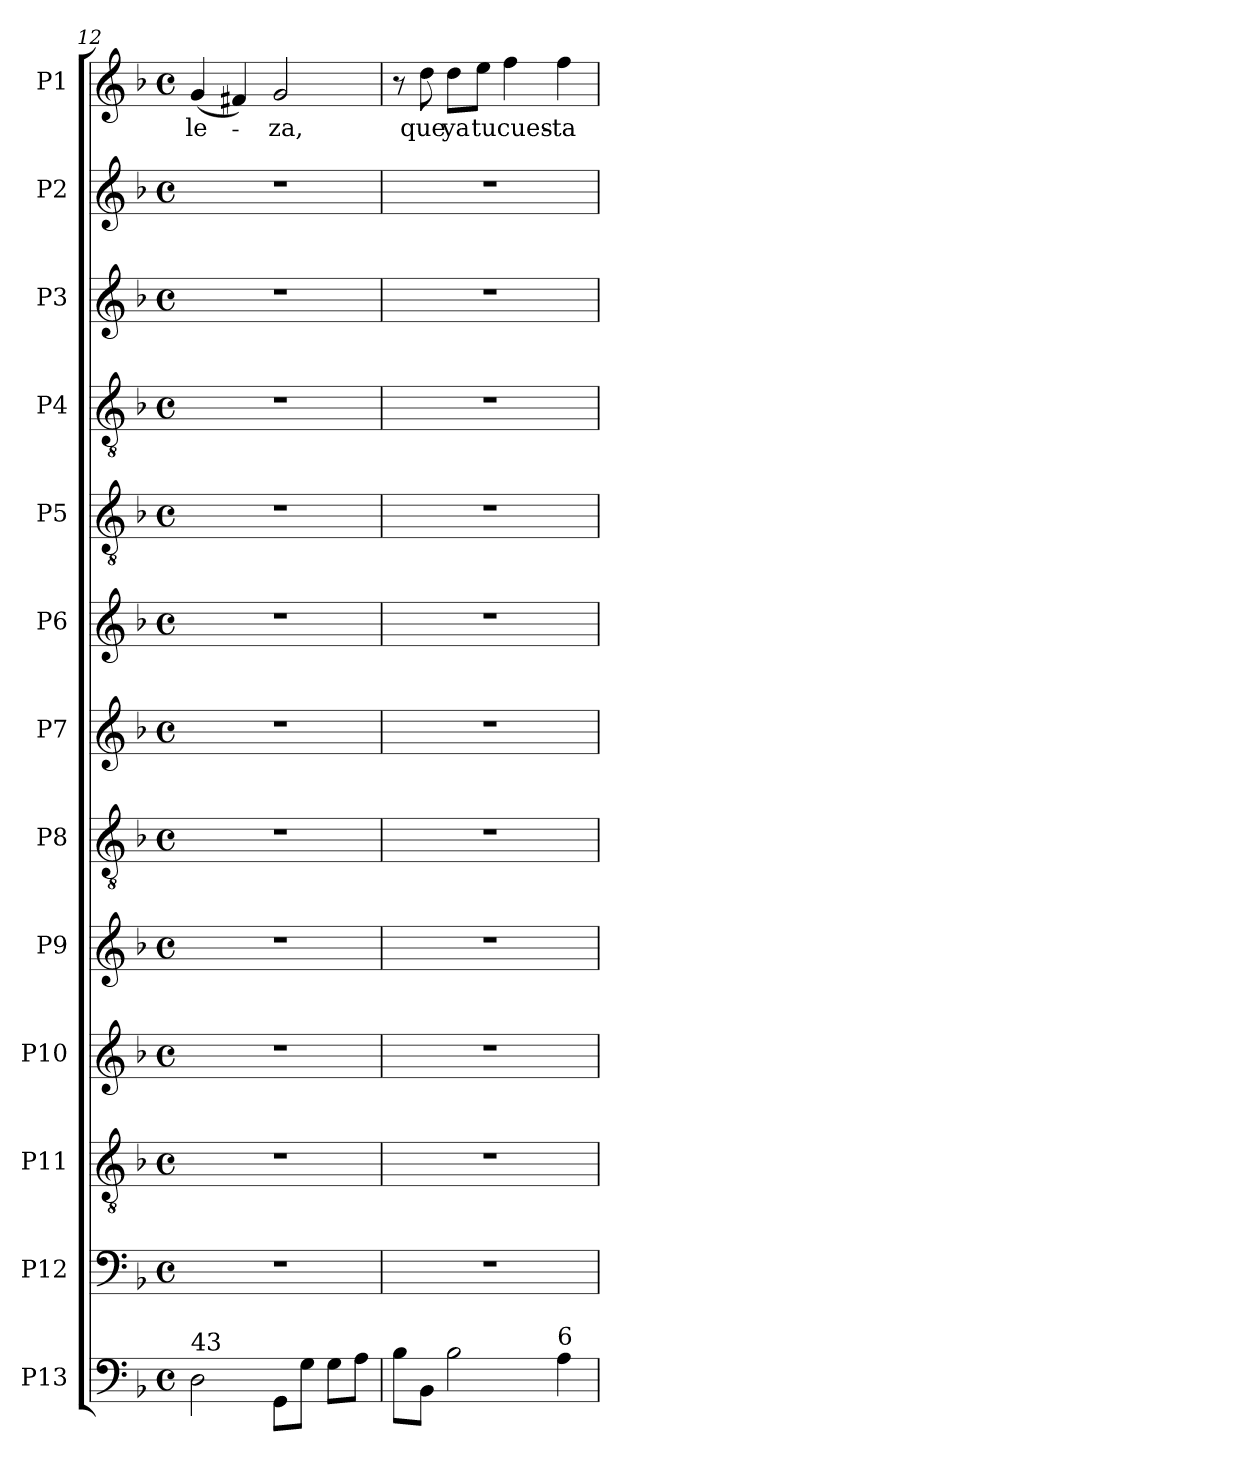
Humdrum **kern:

**kern	**kern	**kern	**kern	**kern	**kern	**kern	**kern	**kern	**kern	**kern	**kern	**kern	**text
*part13	*part12	*part11	*part10	*part9	*part8	*part7	*part6	*part5	*part4	*part3	*part2	*part1	*part1
*staff13	*staff12	*staff11	*staff10	*staff9	*staff8	*staff7	*staff6	*staff5	*staff4	*staff3	*staff2	*staff1	*staff1
*I"P13	*I"P12	*I"P11	*I"P10	*I"P9	*I"P8	*I"P7	*I"P6	*I"P5	*I"P4	*I"P3	*I"P2	*I"P1	*
*clefF4	*clefF4	*clefGv2	*clefG2	*clefG2	*clefGv2	*clefG2	*clefG2	*clefGv2	*clefGv2	*clefG2	*clefG2	*clefG2	*
*	*	*ITrd7c12	*	*	*ITrd7c12	*	*	*ITrd7c12	*ITrd7c12	*	*	*	*
*k[b-]	*k[b-]	*k[b-]	*k[b-]	*k[b-]	*k[b-]	*k[b-]	*k[b-]	*k[b-]	*k[b-]	*k[b-]	*k[b-]	*k[b-]	*
*F:	*F:	*F:	*F:	*F:	*F:	*F:	*F:	*F:	*F:	*F:	*F:	*F:	*
*M4/4	*M4/4	*M4/4	*M4/4	*M4/4	*M4/4	*M4/4	*M4/4	*M4/4	*M4/4	*M4/4	*M4/4	*M4/4	*
*met(c)	*met(c)	*met(c)	*met(c)	*met(c)	*met(c)	*met(c)	*met(c)	*met(c)	*met(c)	*met(c)	*met(c)	*met(c)	*
=12	=12	=12	=12	=12	=12	=12	=12	=12	=12	=12	=12	=12	=12
!LO:TX:a:t=43	!	!	!	!	!	!	!	!	!	!	!	!	!
!	!	!	!	!	!	!	!	!	!	!	!	!	!LO:LY:b:color=#000000
2Di\	1r	1r	1r	1r	1r	1r	1r	1r	1r	1r	1r	(4gi/	-le-
.	.	.	.	.	.	.	.	.	.	.	.	4f#Xi/)	.
!	!	!	!	!	!	!	!	!	!	!	!	!	!LO:LY:b:color=#000000
8GGi\L	.	.	.	.	.	.	.	.	.	.	.	2gi/	-za,
8Gi\J	.	.	.	.	.	.	.	.	.	.	.	.	.
8Gi\L	.	.	.	.	.	.	.	.	.	.	.	.	.
8Ai\J	.	.	.	.	.	.	.	.	.	.	.	.	.
=13	=13	=13	=13	=13	=13	=13	=13	=13	=13	=13	=13	=13	=13
8B-i\L	1r	1r	1r	1r	1r	1r	1r	1r	1r	1r	1r	8r	.
!	!	!	!	!	!	!	!	!	!	!	!	!	!LO:LY:b:color=#000000
8BB-i\J	.	.	.	.	.	.	.	.	.	.	.	8ddi\	que
!	!	!	!	!	!	!	!	!	!	!	!	!	!LO:LY:b:color=#000000
2B-i\	.	.	.	.	.	.	.	.	.	.	.	8ddi\L	ya
!	!	!	!	!	!	!	!	!	!	!	!	!	!LO:LY:b:color=#000000
.	.	.	.	.	.	.	.	.	.	.	.	8eei\J	tu
!	!	!	!	!	!	!	!	!	!	!	!	!	!LO:LY:b:color=#000000
.	.	.	.	.	.	.	.	.	.	.	.	4ffi\	cues-
!LO:TX:a:t=6	!	!	!	!	!	!	!	!	!	!	!	!	!
!	!	!	!	!	!	!	!	!	!	!	!	!	!LO:LY:b:color=#000000
4Ai\	.	.	.	.	.	.	.	.	.	.	.	4ffi\	-ta
=	=	=	=	=	=	=	=	=	=	=	=	=	=
*-	*-	*-	*-	*-	*-	*-	*-	*-	*-	*-	*-	*-	*-
